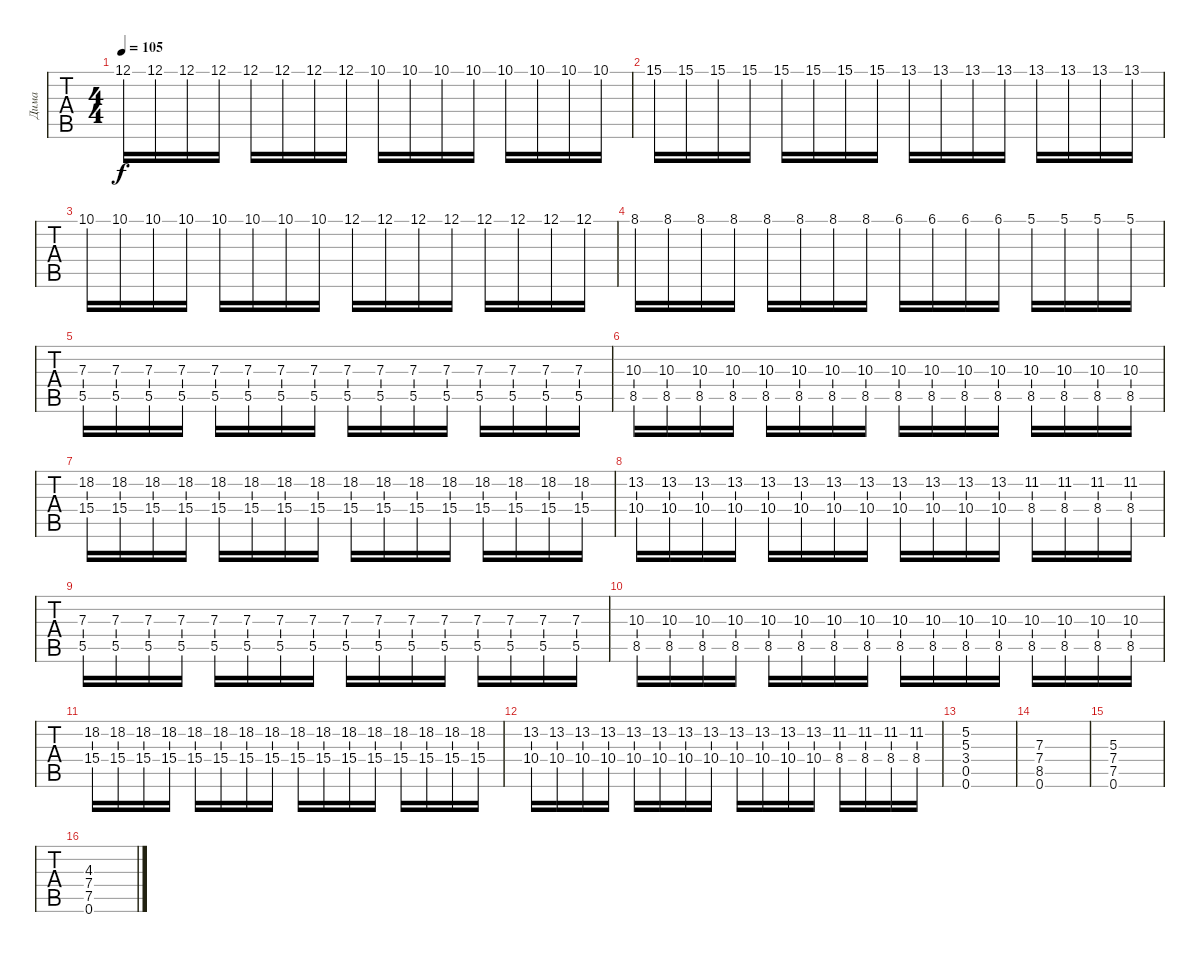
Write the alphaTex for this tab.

\track ("Дима" "Дима") {instrument distortionguitar}
\staff {tabs}
\tuning (Eb4 Bb3 Gb3 Db3 Ab2 Db2) {hide}
\ts (4 4)
\tempo 105
\clef g2
\ks c
12.1.16{dy f} 12.1.16 12.1.16 12.1.16 12.1.16 12.1.16 12.1.16 12.1.16 10.1.16 10.1.16 10.1.16 10.1.16 10.1.16 10.1.16 10.1.16 10.1.16 |
15.1.16 15.1.16 15.1.16 15.1.16 15.1.16 15.1.16 15.1.16 15.1.16 13.1.16 13.1.16 13.1.16 13.1.16 13.1.16 13.1.16 13.1.16 13.1.16 |
10.1.16 10.1.16 10.1.16 10.1.16 10.1.16 10.1.16 10.1.16 10.1.16 12.1.16 12.1.16 12.1.16 12.1.16 12.1.16 12.1.16 12.1.16 12.1.16 |
8.1.16 8.1.16 8.1.16 8.1.16 8.1.16 8.1.16 8.1.16 8.1.16 6.1.16 6.1.16 6.1.16 6.1.16 5.1.16 5.1.16 5.1.16 5.1.16 |
(7.3 5.5).16 (7.3 5.5).16 (7.3 5.5).16 (7.3 5.5).16 (7.3 5.5).16 (7.3 5.5).16 (7.3 5.5).16 (7.3 5.5).16 (7.3 5.5).16 (7.3 5.5).16 (7.3 5.5).16 (7.3 5.5).16 (7.3 5.5).16 (7.3 5.5).16 (7.3 5.5).16 (7.3 5.5).16 |
(10.3 8.5).16 (10.3 8.5).16 (10.3 8.5).16 (10.3 8.5).16 (10.3 8.5).16 (10.3 8.5).16 (10.3 8.5).16 (10.3 8.5).16 (10.3 8.5).16 (10.3 8.5).16 (10.3 8.5).16 (10.3 8.5).16 (10.3 8.5).16 (10.3 8.5).16 (10.3 8.5).16 (10.3 8.5).16 |
(18.2 15.4).16 (18.2 15.4).16 (18.2 15.4).16 (18.2 15.4).16 (18.2 15.4).16 (18.2 15.4).16 (18.2 15.4).16 (18.2 15.4).16 (18.2 15.4).16 (18.2 15.4).16 (18.2 15.4).16 (18.2 15.4).16 (18.2 15.4).16 (18.2 15.4).16 (18.2 15.4).16 (18.2 15.4).16 |
(13.2 10.4).16 (13.2 10.4).16 (13.2 10.4).16 (13.2 10.4).16 (13.2 10.4).16 (13.2 10.4).16 (13.2 10.4).16 (13.2 10.4).16 (13.2 10.4).16 (13.2 10.4).16 (13.2 10.4).16 (13.2 10.4).16 (11.2 8.4).16 (11.2 8.4).16 (11.2 8.4).16 (11.2 8.4).16 |
(7.3 5.5).16 (7.3 5.5).16 (7.3 5.5).16 (7.3 5.5).16 (7.3 5.5).16 (7.3 5.5).16 (7.3 5.5).16 (7.3 5.5).16 (7.3 5.5).16 (7.3 5.5).16 (7.3 5.5).16 (7.3 5.5).16 (7.3 5.5).16 (7.3 5.5).16 (7.3 5.5).16 (7.3 5.5).16 |
(10.3 8.5).16 (10.3 8.5).16 (10.3 8.5).16 (10.3 8.5).16 (10.3 8.5).16 (10.3 8.5).16 (10.3 8.5).16 (10.3 8.5).16 (10.3 8.5).16 (10.3 8.5).16 (10.3 8.5).16 (10.3 8.5).16 (10.3 8.5).16 (10.3 8.5).16 (10.3 8.5).16 (10.3 8.5).16 |
(18.2 15.4).16 (18.2 15.4).16 (18.2 15.4).16 (18.2 15.4).16 (18.2 15.4).16 (18.2 15.4).16 (18.2 15.4).16 (18.2 15.4).16 (18.2 15.4).16 (18.2 15.4).16 (18.2 15.4).16 (18.2 15.4).16 (18.2 15.4).16 (18.2 15.4).16 (18.2 15.4).16 (18.2 15.4).16 |
(13.2 10.4).16 (13.2 10.4).16 (13.2 10.4).16 (13.2 10.4).16 (13.2 10.4).16 (13.2 10.4).16 (13.2 10.4).16 (13.2 10.4).16 (13.2 10.4).16 (13.2 10.4).16 (13.2 10.4).16 (13.2 10.4).16 (11.2 8.4).16 (11.2 8.4).16 (11.2 8.4).16 (11.2 8.4).16 |
(5.2 5.3 3.4 0.5 0.6).1{instrument acousticguitarsteel} |
(7.3 7.4 8.5 0.6).1 |
(5.3 7.4 7.5 0.6).1 |
(4.3 7.4 7.5 0.6).1
